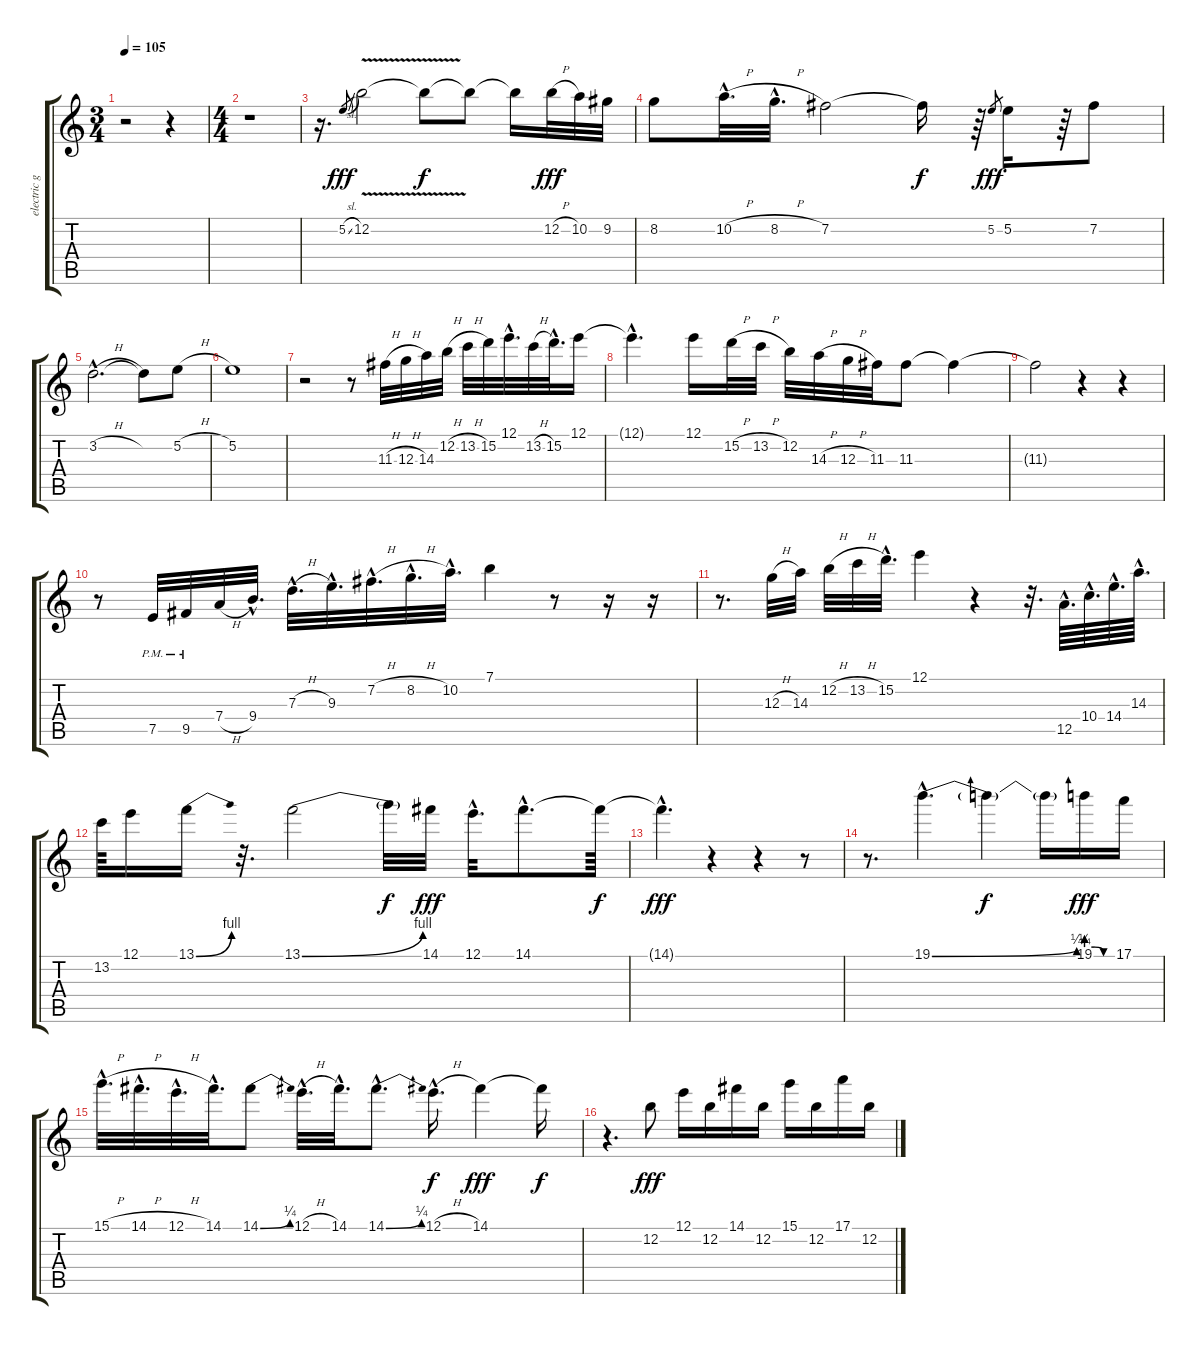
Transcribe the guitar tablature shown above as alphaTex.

\track ("electric guitar" "electric g") {instrument distortionguitar}
\staff {score tabs}
\tuning (E4 B3 G3 D3 A2 E2) {hide}
\ts (3 4)
\tempo 105
\clef g2
\ks c
r.2{dy fff instrument distortionguitar} r.4 |
\ts (4 4)
r.1 |
r.16{d} 5.2{sl}.8{gr} 12.2{v}.2 12.2{t}.8{dy f} 12.2{t}.8 12.2{t}.16 12.2{h}.32{dy fff} 10.2.32 9.2.32 |
8.2.8 10.2{h hac}.32{d} 8.2{h hac}.32{d} 7.2.2 7.2{t}.16{dy f} r.64 5.2.8{gr dy fff} 5.2.16 r.64 7.2.8 |
3.2{h hac}.2{d} 3.2{t}.8 5.2{h}.8 |
5.2.1 |
r.2 r.8 11.3{h}.32 12.3{h}.32 14.3.32 12.2{h}.32 13.2{h}.32 15.2.32 12.1{hac}.32{d} 13.2{h}.32 15.2{hac}.32{d} 12.1.16 |
12.1{hac t}.4{d} 12.1.16 15.2{h}.32 13.2{h}.32 12.2.32 14.3{h}.32 12.3{h}.32 11.3.32 11.3.8 11.3{t}.4 |
11.3{t}.2 r.4 r.4 |
r.8 7.5{pm}.32 9.5{pm}.32 7.4{h}.32 9.4{hac}.32{d} 7.3{h hac}.32{d} 9.3{hac}.32{d} 7.2{h hac}.32{d} 8.2{h hac}.32{d} 10.2{hac}.32{d} 7.1.4 r.8 r.16 r.16 |
r.8{d} 12.3{h}.32 14.3.32 12.2{h}.32 13.2{h}.32 15.2{hac}.32{d} 12.1.4 r.4 r.32{d} 12.5{hac}.64{d} 10.4{hac}.64{d} 14.4{hac}.64{d} 14.3{hac}.64{d} |
13.2.64 12.1.16 13.1{be (bend 0 0 60 4)}.16 r.32{d} 13.1{be (bend 0 0 60 4)}.2 13.1{t}.32{dy f} 14.1.32{dy fff} 12.1{hac}.32{d} 14.1{hac}.8{d} 14.1{t}.64{dy f} |
14.1{hac t}.4{d dy fff} r.4 r.4 r.8 |
r.8{d} 19.1{be (bend 0 0 60 1) hac}.4{d} 19.1{t}.4{dy f} 19.1{t}.16 19.1{be (custom 0 1 20 1 40 0 60 0)}.16{dy fff} 17.1.16 |
15.1{h hac}.32{d} 14.1{h hac}.32{d} 12.1{h hac}.32{d} 14.1{hac}.32{d} 14.1{be (bend 0 0 60 1)}.8 12.1{h hac}.32{d} 14.1{hac}.32{d} 14.1{be (bend 0 0 60 1) hac}.8{d} 12.1{h hac}.16{d dy f} 14.1.4{dy fff} 14.1{t}.16{dy f} |
r.4{d} 12.2.8{dy fff} 12.1.16 12.2.16 14.1.16 12.2.16 15.1.16 12.2.16 17.1.16 12.2.16
